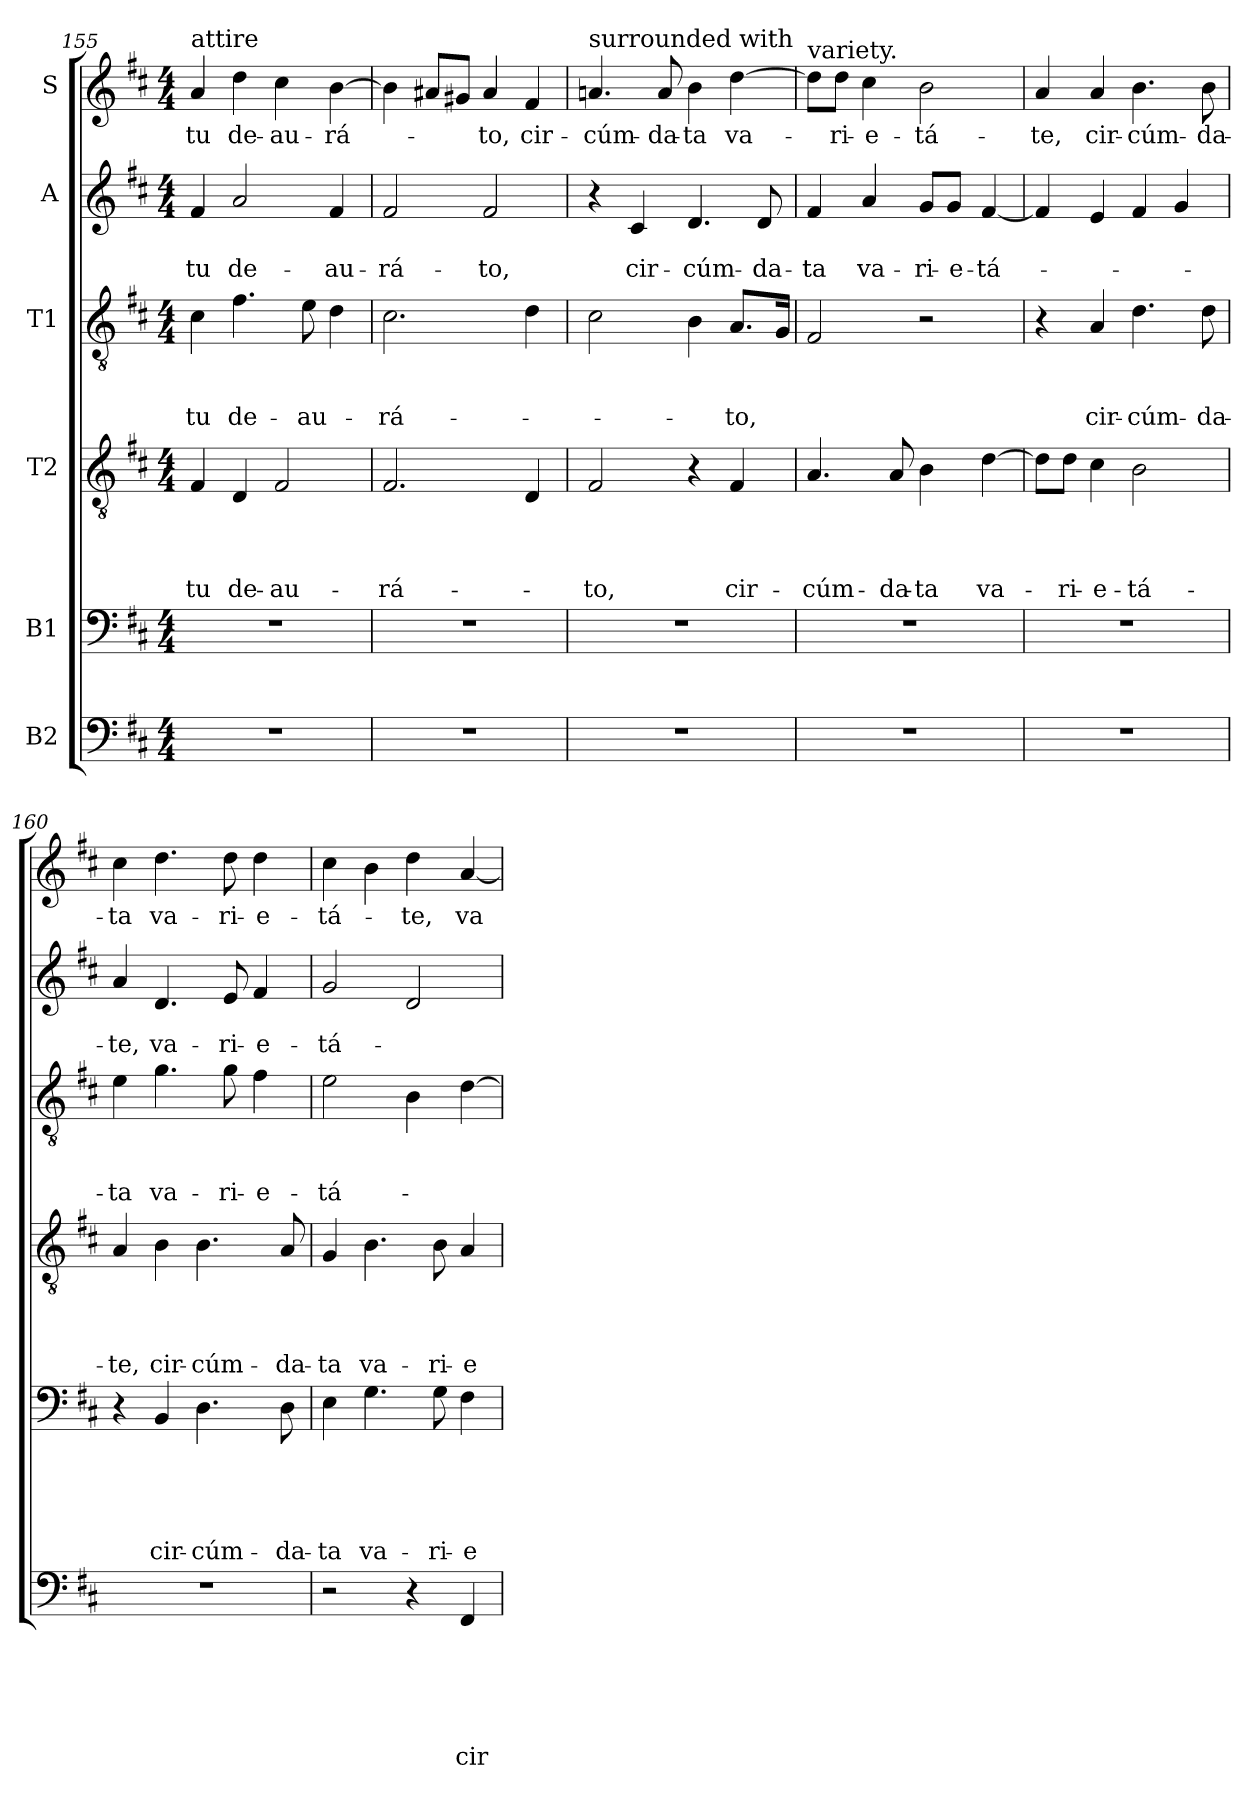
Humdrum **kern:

**kern	**text	**text	**text	**text	**text	**text	**kern	**text	**text	**text	**text	**text	**kern	**text	**text	**text	**text	**kern	**text	**text	**text	**kern	**text	**text	**kern	**text
*part6	*part6	*part6	*part6	*part6	*part6	*part6	*part5	*part5	*part5	*part5	*part5	*part5	*part4	*part4	*part4	*part4	*part4	*part3	*part3	*part3	*part3	*part2	*part2	*part2	*part1	*part1
*staff6	*staff6	*staff6	*staff6	*staff6	*staff6	*staff6	*staff5	*staff5	*staff5	*staff5	*staff5	*staff5	*staff4	*staff4	*staff4	*staff4	*staff4	*staff3	*staff3	*staff3	*staff3	*staff2	*staff2	*staff2	*staff1	*staff1
*I"B2	*	*	*	*	*	*	*I"B1	*	*	*	*	*	*I"T2	*	*	*	*	*I"T1	*	*	*	*I"A	*	*	*I"S	*
*clefF4	*	*	*	*	*	*	*clefF4	*	*	*	*	*	*clefGv2	*	*	*	*	*clefGv2	*	*	*	*clefG2	*	*	*clefG2	*
*k[f#c#]	*	*	*	*	*	*	*k[f#c#]	*	*	*	*	*	*k[f#c#]	*	*	*	*	*k[f#c#]	*	*	*	*k[f#c#]	*	*	*k[f#c#]	*
*D:	*	*	*	*	*	*	*D:	*	*	*	*	*	*D:	*	*	*	*	*D:	*	*	*	*D:	*	*	*D:	*
*M4/4	*	*	*	*	*	*	*M4/4	*	*	*	*	*	*M4/4	*	*	*	*	*M4/4	*	*	*	*M4/4	*	*	*M4/4	*
=155	=155	=155	=155	=155	=155	=155	=155	=155	=155	=155	=155	=155	=155	=155	=155	=155	=155	=155	=155	=155	=155	=155	=155	=155	=155	=155
!	!	!	!	!	!	!	!	!	!	!	!	!	!	!	!	!	!	!	!	!	!	!	!	!	!LO:TX:a:t=attire	!
!	!	!	!	!	!	!	!	!	!	!	!	!	!	!	!	!	!LO:LY:b	!	!	!	!LO:LY:b	!	!	!LO:LY:b	!	!LO:LY:b
1r	.	.	.	.	.	.	1r	.	.	.	.	.	4F#/	.	.	.	-tu	4c#\	.	.	-tu	4f#/	.	-tu	4a/	-tu
!	!	!	!	!	!	!	!	!	!	!	!	!	!	!	!	!	!LO:LY:b	!	!	!	!LO:LY:b	!	!	!LO:LY:b	!	!LO:LY:b
.	.	.	.	.	.	.	.	.	.	.	.	.	4D/	.	.	.	de-	4.f#\	.	.	de-	2a/	.	de-	4dd\	de-
!	!	!	!	!	!	!	!	!	!	!	!	!	!	!	!	!	!LO:LY:b	!	!	!	!	!	!	!	!	!LO:LY:b
.	.	.	.	.	.	.	.	.	.	.	.	.	2F#/	.	.	.	-au-	.	.	.	.	.	.	.	4cc#\	-au-
!	!	!	!	!	!	!	!	!	!	!	!	!	!	!	!	!	!	!	!	!	!LO:LY:b	!	!	!	!	!
.	.	.	.	.	.	.	.	.	.	.	.	.	.	.	.	.	.	8e\	.	.	-au-	.	.	.	.	.
!	!	!	!	!	!	!	!	!	!	!	!	!	!	!	!	!	!	!	!	!	!	!	!	!LO:LY:b	!	!LO:LY:b
.	.	.	.	.	.	.	.	.	.	.	.	.	.	.	.	.	.	4d\	.	.	.	4f#/	.	-au-	[4b\	-rá-
=156	=156	=156	=156	=156	=156	=156	=156	=156	=156	=156	=156	=156	=156	=156	=156	=156	=156	=156	=156	=156	=156	=156	=156	=156	=156	=156
!	!	!	!	!	!	!	!	!	!	!	!	!	!	!	!	!	!LO:LY:b	!	!	!	!LO:LY:b	!	!	!LO:LY:b	!	!
1r	.	.	.	.	.	.	1r	.	.	.	.	.	2.F#/	.	.	.	-rá-	2.c#\	.	.	-rá-	2f#/	.	-rá-	4b\]	.
.	.	.	.	.	.	.	.	.	.	.	.	.	.	.	.	.	.	.	.	.	.	.	.	.	8a#X/L	.
.	.	.	.	.	.	.	.	.	.	.	.	.	.	.	.	.	.	.	.	.	.	.	.	.	8g#i/J	.
!	!	!	!	!	!	!	!	!	!	!	!	!	!	!	!	!	!	!	!	!	!	!	!	!LO:LY:b	!	!LO:LY:b
.	.	.	.	.	.	.	.	.	.	.	.	.	.	.	.	.	.	.	.	.	.	2f#/	.	-to,	4a#/	-to,
!	!	!	!	!	!	!	!	!	!	!	!	!	!	!	!	!	!	!	!	!	!	!	!	!	!	!LO:LY:b
.	.	.	.	.	.	.	.	.	.	.	.	.	4D/	.	.	.	.	4d\	.	.	.	.	.	.	4f#/	cir-
!!LO:PB:g=z
=157	=157	=157	=157	=157	=157	=157	=157	=157	=157	=157	=157	=157	=157	=157	=157	=157	=157	=157	=157	=157	=157	=157	=157	=157	=157	=157
!	!	!	!	!	!	!	!	!	!	!	!	!	!	!	!	!	!	!	!	!	!	!	!	!	!LO:TX:a:t=surrounded with	!
!	!	!	!	!	!	!	!	!	!	!	!	!	!	!	!	!	!LO:LY:b	!	!	!	!	!	!	!	!	!LO:LY:b
1r	.	.	.	.	.	.	1r	.	.	.	.	.	2F#/	.	.	.	-to,	2c#\	.	.	.	4r	.	.	4.ani/	-cúm-
!	!	!	!	!	!	!	!	!	!	!	!	!	!	!	!	!	!	!	!	!	!	!	!	!LO:LY:b	!	!
.	.	.	.	.	.	.	.	.	.	.	.	.	.	.	.	.	.	.	.	.	.	4c#/	.	cir-	.	.
!	!	!	!	!	!	!	!	!	!	!	!	!	!	!	!	!	!	!	!	!	!	!	!	!	!	!LO:LY:b
.	.	.	.	.	.	.	.	.	.	.	.	.	.	.	.	.	.	.	.	.	.	.	.	.	8a/	-da-
!	!	!	!	!	!	!	!	!	!	!	!	!	!	!	!	!	!	!	!	!	!	!	!	!LO:LY:b	!	!LO:LY:b
.	.	.	.	.	.	.	.	.	.	.	.	.	4r	.	.	.	.	4B\	.	.	.	4.d/	.	-cúm-	4b\	-ta
!	!	!	!	!	!	!	!	!	!	!	!	!	!	!	!	!	!LO:LY:b	!	!	!	!LO:LY:b	!	!	!	!	!LO:LY:b
.	.	.	.	.	.	.	.	.	.	.	.	.	4F#/	.	.	.	cir-	8.A/L	.	.	-to,	.	.	.	[4dd\	va-
!	!	!	!	!	!	!	!	!	!	!	!	!	!	!	!	!	!	!	!	!	!	!	!	!LO:LY:b	!	!
.	.	.	.	.	.	.	.	.	.	.	.	.	.	.	.	.	.	.	.	.	.	8d/	.	-da-	.	.
.	.	.	.	.	.	.	.	.	.	.	.	.	.	.	.	.	.	16G/Jk	.	.	.	.	.	.	.	.
=158	=158	=158	=158	=158	=158	=158	=158	=158	=158	=158	=158	=158	=158	=158	=158	=158	=158	=158	=158	=158	=158	=158	=158	=158	=158	=158
!	!	!	!	!	!	!	!	!	!	!	!	!	!	!	!	!	!	!	!	!	!	!	!	!	!LO:TX:a:t=variety.	!
!	!	!	!	!	!	!	!	!	!	!	!	!	!	!	!	!	!LO:LY:b	!	!	!	!	!	!	!LO:LY:b	!	!
1r	.	.	.	.	.	.	1r	.	.	.	.	.	4.A/	.	.	.	-cúm-	2F#/	.	.	.	4f#/	.	-ta	8dd\L]	.
!	!	!	!	!	!	!	!	!	!	!	!	!	!	!	!	!	!	!	!	!	!	!	!	!	!	!LO:LY:b
.	.	.	.	.	.	.	.	.	.	.	.	.	.	.	.	.	.	.	.	.	.	.	.	.	8dd\J	-ri-
!	!	!	!	!	!	!	!	!	!	!	!	!	!	!	!	!	!	!	!	!	!	!	!	!LO:LY:b	!	!LO:LY:b
.	.	.	.	.	.	.	.	.	.	.	.	.	.	.	.	.	.	.	.	.	.	4a/	.	va-	4cc#\	-e-
!	!	!	!	!	!	!	!	!	!	!	!	!	!	!	!	!	!LO:LY:b	!	!	!	!	!	!	!	!	!
.	.	.	.	.	.	.	.	.	.	.	.	.	8A/	.	.	.	-da-	.	.	.	.	.	.	.	.	.
!	!	!	!	!	!	!	!	!	!	!	!	!	!	!	!	!	!LO:LY:b	!	!	!	!	!	!	!LO:LY:b	!	!LO:LY:b
.	.	.	.	.	.	.	.	.	.	.	.	.	4B\	.	.	.	-ta	2r	.	.	.	8g/L	.	-ri-	2b\	-tá-
!	!	!	!	!	!	!	!	!	!	!	!	!	!	!	!	!	!	!	!	!	!	!	!	!LO:LY:b	!	!
.	.	.	.	.	.	.	.	.	.	.	.	.	.	.	.	.	.	.	.	.	.	8g/J	.	-e-	.	.
!	!	!	!	!	!	!	!	!	!	!	!	!	!	!	!	!	!LO:LY:b	!	!	!	!	!	!	!LO:LY:b	!	!
.	.	.	.	.	.	.	.	.	.	.	.	.	[4d\	.	.	.	va-	.	.	.	.	[4f#/	.	-tá-	.	.
=159	=159	=159	=159	=159	=159	=159	=159	=159	=159	=159	=159	=159	=159	=159	=159	=159	=159	=159	=159	=159	=159	=159	=159	=159	=159	=159
!	!	!	!	!	!	!	!	!	!	!	!	!	!	!	!	!	!	!	!	!	!	!	!	!	!	!LO:LY:b
1r	.	.	.	.	.	.	1r	.	.	.	.	.	8d\L]	.	.	.	.	4r	.	.	.	4f#/]	.	.	4a/	-te,
!	!	!	!	!	!	!	!	!	!	!	!	!	!	!	!	!	!LO:LY:b	!	!	!	!	!	!	!	!	!
.	.	.	.	.	.	.	.	.	.	.	.	.	8d\J	.	.	.	-ri-	.	.	.	.	.	.	.	.	.
!	!	!	!	!	!	!	!	!	!	!	!	!	!	!	!	!	!LO:LY:b	!	!	!	!LO:LY:b	!	!	!	!	!LO:LY:b
.	.	.	.	.	.	.	.	.	.	.	.	.	4c#\	.	.	.	-e-	4A/	.	.	cir-	4e/	.	.	4a/	cir-
!	!	!	!	!	!	!	!	!	!	!	!	!	!	!	!	!	!LO:LY:b	!	!	!	!LO:LY:b	!	!	!	!	!LO:LY:b
.	.	.	.	.	.	.	.	.	.	.	.	.	2B\	.	.	.	-tá-	4.d\	.	.	-cúm-	4f#/	.	.	4.b\	-cúm-
.	.	.	.	.	.	.	.	.	.	.	.	.	.	.	.	.	.	.	.	.	.	4g/	.	.	.	.
!	!	!	!	!	!	!	!	!	!	!	!	!	!	!	!	!	!	!	!	!	!LO:LY:b	!	!	!	!	!LO:LY:b
.	.	.	.	.	.	.	.	.	.	.	.	.	.	.	.	.	.	8d\	.	.	-da-	.	.	.	8b\	-da-
=160	=160	=160	=160	=160	=160	=160	=160	=160	=160	=160	=160	=160	=160	=160	=160	=160	=160	=160	=160	=160	=160	=160	=160	=160	=160	=160
!	!	!	!	!	!	!	!	!	!	!	!	!	!	!	!	!	!LO:LY:b	!	!	!	!LO:LY:b	!	!	!LO:LY:b	!	!LO:LY:b
1r	.	.	.	.	.	.	4r	.	.	.	.	.	4A/	.	.	.	-te,	4e\	.	.	-ta	4a/	.	-te,	4cc#\	-ta
!	!	!	!	!	!	!	!	!	!	!	!	!LO:LY:b	!	!	!	!	!LO:LY:b	!	!	!	!LO:LY:b	!	!	!LO:LY:b	!	!LO:LY:b
.	.	.	.	.	.	.	4BB/	.	.	.	.	cir-	4B\	.	.	.	cir-	4.g\	.	.	va-	4.d/	.	va-	4.dd\	va-
!	!	!	!	!	!	!	!	!	!	!	!	!LO:LY:b	!	!	!	!	!LO:LY:b	!	!	!	!	!	!	!	!	!
.	.	.	.	.	.	.	4.D\	.	.	.	.	-cúm-	4.B\	.	.	.	-cúm-	.	.	.	.	.	.	.	.	.
!	!	!	!	!	!	!	!	!	!	!	!	!	!	!	!	!	!	!	!	!	!LO:LY:b	!	!	!LO:LY:b	!	!LO:LY:b
.	.	.	.	.	.	.	.	.	.	.	.	.	.	.	.	.	.	8g\	.	.	-ri-	8e/	.	-ri-	8dd\	-ri-
!	!	!	!	!	!	!	!	!	!	!	!	!	!	!	!	!	!	!	!	!	!LO:LY:b	!	!	!LO:LY:b	!	!LO:LY:b
.	.	.	.	.	.	.	.	.	.	.	.	.	.	.	.	.	.	4f#\	.	.	-e-	4f#/	.	-e-	4dd\	-e-
!	!	!	!	!	!	!	!	!	!	!	!	!LO:LY:b	!	!	!	!	!LO:LY:b	!	!	!	!	!	!	!	!	!
.	.	.	.	.	.	.	8D\	.	.	.	.	-da-	8A/	.	.	.	-da-	.	.	.	.	.	.	.	.	.
=161	=161	=161	=161	=161	=161	=161	=161	=161	=161	=161	=161	=161	=161	=161	=161	=161	=161	=161	=161	=161	=161	=161	=161	=161	=161	=161
!	!	!	!	!	!	!	!	!	!	!	!	!LO:LY:b	!	!	!	!	!LO:LY:b	!	!	!	!LO:LY:b	!	!	!LO:LY:b	!	!LO:LY:b
2r	.	.	.	.	.	.	4E\	.	.	.	.	-ta	4G/	.	.	.	-ta	2e\	.	.	-tá-	2g/	.	-tá-	4cc#\	-tá-
!	!	!	!	!	!	!	!	!	!	!	!	!LO:LY:b	!	!	!	!	!LO:LY:b	!	!	!	!	!	!	!	!	!
.	.	.	.	.	.	.	4.G\	.	.	.	.	va-	4.B\	.	.	.	va-	.	.	.	.	.	.	.	4b\	.
!	!	!	!	!	!	!	!	!	!	!	!	!	!	!	!	!	!	!	!	!	!	!	!	!	!	!LO:LY:b
4r	.	.	.	.	.	.	.	.	.	.	.	.	.	.	.	.	.	4B\	.	.	.	2d/	.	.	4dd\	-te,
!	!	!	!	!	!	!	!	!	!	!	!	!LO:LY:b	!	!	!	!	!LO:LY:b	!	!	!	!	!	!	!	!	!
.	.	.	.	.	.	.	8G\	.	.	.	.	-ri-	8B\	.	.	.	-ri-	.	.	.	.	.	.	.	.	.
!	!	!	!	!	!	!LO:LY:b	!	!	!	!	!	!LO:LY:b	!	!	!	!	!LO:LY:b	!	!	!	!	!	!	!	!	!LO:LY:b
4FF#/	.	.	.	.	.	cir-	4F#\	.	.	.	.	-e-	4A/	.	.	.	-e-	[4d\	.	.	.	.	.	.	[4a/	va-
=	=	=	=	=	=	=	=	=	=	=	=	=	=	=	=	=	=	=	=	=	=	=	=	=	=	=
*-	*-	*-	*-	*-	*-	*-	*-	*-	*-	*-	*-	*-	*-	*-	*-	*-	*-	*-	*-	*-	*-	*-	*-	*-	*-	*-
